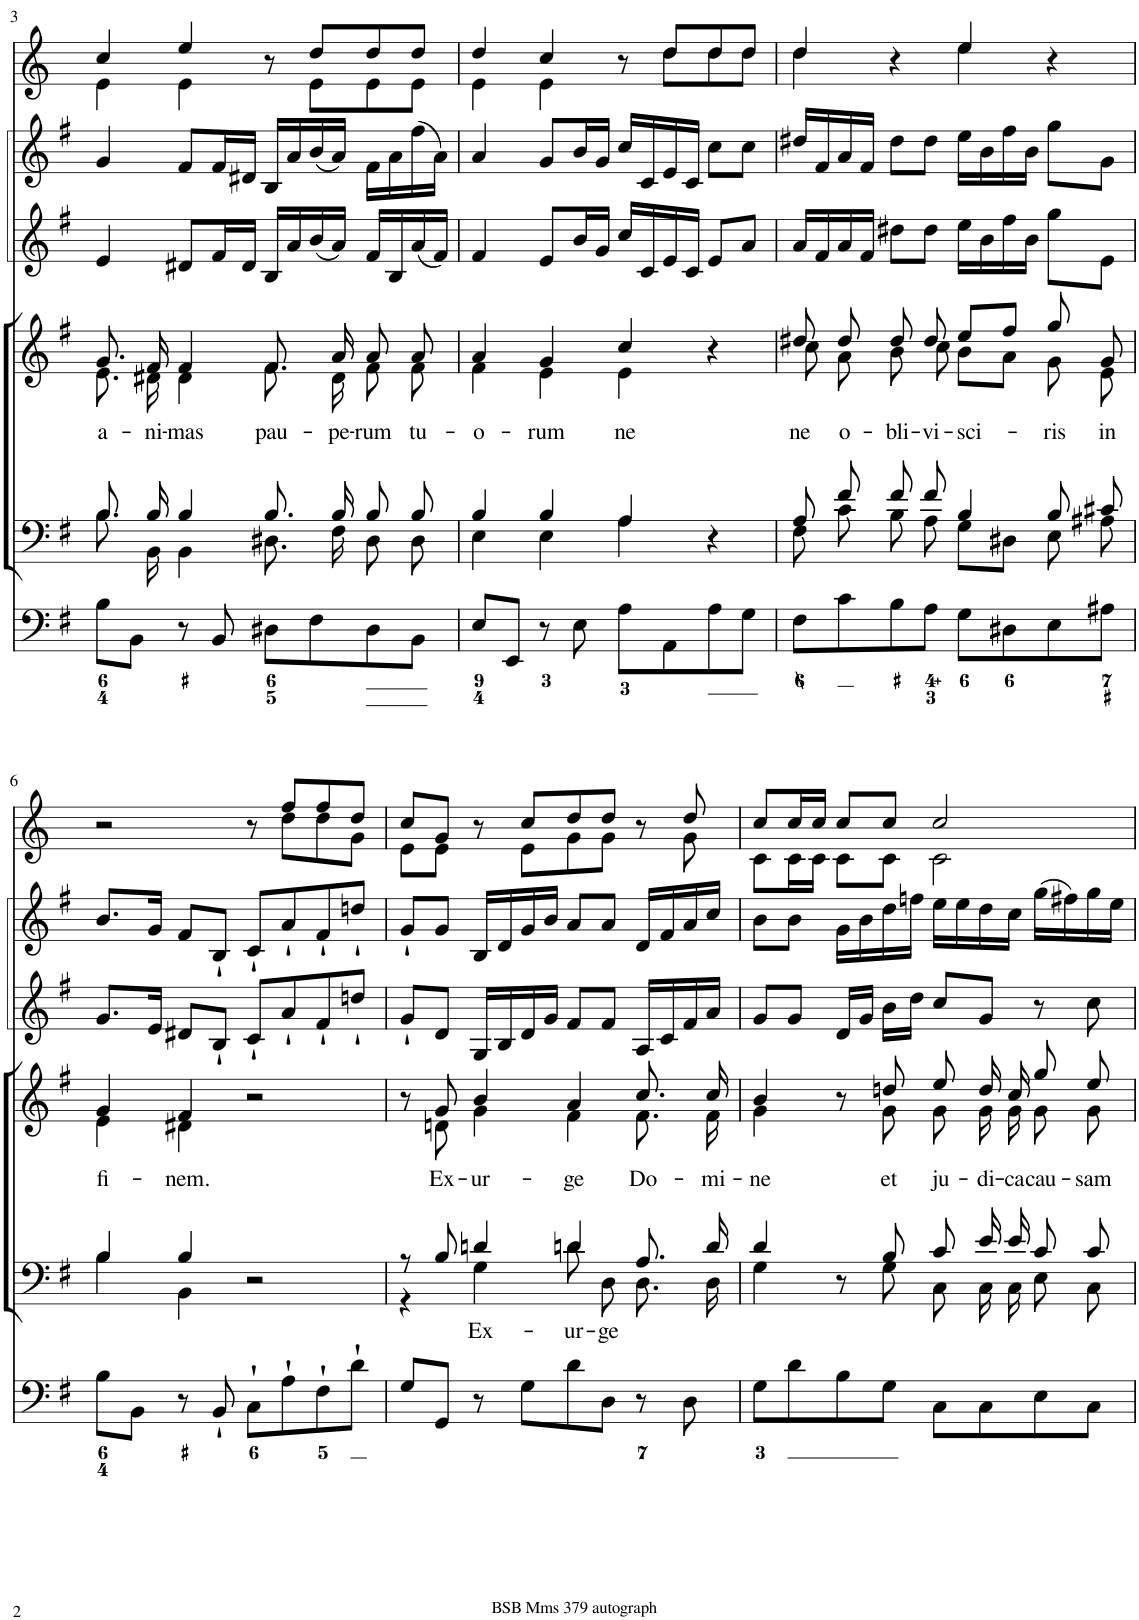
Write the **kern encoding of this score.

**kern	**kern	**text	**kern	**text	**kern	**kern	**kern
*part6	*part5	*part5	*part4	*part4	*part3	*part2	*part1
*staff6	*staff5	*staff5	*staff4	*staff4	*staff3	*staff2	*staff1
*I"Organ	*I"Voice	*	*I"Voice	*	*I"Violin	*I"Violini	*I"Corni in G
*	*	*	*	*	*I'Vln	*I'Vln	*
!!LO:PB:g=z
*clefF4	*clefF4	*	*clefG2	*	*clefG2	*clefG2	*clefG2
*	*	*	*	*	*	*	*Trd3c5
*k[f#]	*k[f#]	*	*k[f#]	*	*k[f#]	*k[f#]	*k[]
*M4/4	*M4/4	*	*M4/4	*	*M4/4	*M4/4	*M4/4
*met(c)	*met(c)	*	*met(c)	*	*met(c)	*met(c)	*met(c)
=3	=3	=3	=3	=3	=3	=3	=3
*	*^	*	*	*	*	*	*
!	!	!	!	!	!LO:LY:b	!	!	!
*	*	*	*	*^	*	*	*	*^
8B\L	8.B/	8.B\	.	8.g/	8.e\	a-	4e/	4g/	4cc/	4e\
8BB\J	.	.	.	.	.	.	.	.	.	.
!	!	!	!	!	!	!LO:LY:b	!	!	!	!
.	16B/	16BB\	.	16f#/	16d#X\	-ni-	.	.	.	.
!	!	!	!	!	!	!LO:LY:b	!	!	!	!
8r	4B/	4BB\	.	4f#/	4d#\	-mas	8d#X/L	8f#/L	4ee/	4e\
8BB/	.	.	.	.	.	.	16f#/L	16f#/L	.	.
.	.	.	.	.	.	.	16d#/JJ	16d#X/JJ	.	.
!	!	!	!	!	!	!LO:LY:b	!	!	!	!
8D#X\L	8.B/	8.D#X\	.	8.f#/	8.f#\	pau-	16B/LL	16B/LL	8r	8ryy
.	.	.	.	.	.	.	16a/	16a/	.	.
8F#\	.	.	.	.	.	.	(16b/	(16b/	8dd/L	8e\L
!	!	!	!	!	!	!LO:LY:b	!	!	!	!
.	16B/	16F#\	.	16a/	16d#\	-pe-	16a/JJ)	16a/JJ)	.	.
!	!	!	!	!	!	!LO:LY:b	!	!	!	!
8D#\	8B/	8D#\	.	8a/	8f#\	-rum	16f#/LL	16f#\LL	8dd/	8e\
.	.	.	.	.	.	.	16B/	16a\	.	.
!	!	!	!	!	!	!LO:LY:b	!	!	!	!
8BB\J	8B/	8D#\	.	8a/	8f#\	tu-	(16a/	(16ff#\	8dd/J	8e\J
.	.	.	.	.	.	.	16f#/JJ)	16a\JJ)	.	.
=4	=4	=4	=4	=4	=4	=4	=4	=4	=4	=4
!	!	!	!	!	!	!LO:LY:b	!	!	!	!
8E/L	4B/	4E\	.	4a/	4f#\	-o-	4f#/	4a/	4dd/	4e\
8EE/J	.	.	.	.	.	.	.	.	.	.
!	!	!	!	!	!	!LO:LY:b	!	!	!	!
8r	4B/	4E\	.	4g/	4e\	-rum	8e/L	8g/L	4cc/	4e\
8E\	.	.	.	.	.	.	16b/L	16b/L	.	.
.	.	.	.	.	.	.	16g/JJ	16g/JJ	.	.
!	!	!	!	!	!	!LO:LY:b	!	!	!	!
8A\L	4A/	4A\	.	4cc/	4e\	ne	16cc/LL	16cc/LL	8r	8ryy
.	.	.	.	.	.	.	16c/	16c/	.	.
8AA\	.	.	.	.	.	.	16e/	16e/	8dd/L	8dd\L
.	.	.	.	.	.	.	16c/JJ	16c/JJ	.	.
8A\	4r	4ryy	.	4r	4ryy	.	8e/L	8cc\L	8dd/	8dd\
8G\J	.	.	.	.	.	.	8a/J	8cc\J	8dd/J	8dd\J
=5	=5	=5	=5	=5	=5	=5	=5	=5	=5	=5
!	!	!	!	!	!	!LO:LY:b	!	!	!	!
8F#\L	8A/	8F#\	.	8dd#X/	8cc\	ne	16a/LL	16dd#X/LL	4dd/	4dd\
.	.	.	.	.	.	.	16f#/	16f#/	.	.
!	!	!	!	!	!	!LO:LY:b	!	!	!	!
8c\	8f#/	8c\	.	8dd#/	8a\	o-	16a/	16a/	.	.
.	.	.	.	.	.	.	16f#/JJ	16f#/JJ	.	.
!	!	!	!	!	!	!LO:LY:b	!	!	!	!
8B\	8f#/	8B\	.	8dd#/	8b\	-bli-	8dd#X\L	8dd#\L	4r	4ryy
!	!	!	!	!	!	!LO:LY:b	!	!	!	!
8A\J	8f#/	8A\	.	8dd#/	8cc\	-vi-	8dd#\J	8dd#\J	.	.
!	!	!	!	!	!	!LO:LY:b	!	!	!	!
8G\L	4B/	8G\L	.	8ee/L	8b\L	-sci-	16ee\LL	16ee\LL	4ee/	4ee\
.	.	.	.	.	.	.	16b\	16b\	.	.
8D#X\	.	8D#X\J	.	8ff#/J	8a\J	.	16ff#\	16ff#\	.	.
.	.	.	.	.	.	.	16b\JJ	16b\JJ	.	.
!	!	!	!	!	!	!LO:LY:b	!	!	!	!
8E\	8B/	8E\	.	8gg/	8g\	-ris	8gg\L	8gg\L	4r	4ryy
!	!	!	!	!	!	!LO:LY:b	!	!	!	!
8A#X\J	8c#X/	8A#X\	.	8g/	8e\	in	8e\J	8g\J	.	.
!!LO:LB:g=z	!!
=6	=6	=6	=6	=6	=6	=6	=6	=6	=6	=6
!	!	!	!	!	!	!LO:LY:b	!	!	!	!
8B\L	4B/	4B\	.	4g/	4e\	fi-	8.g/L	8.b/L	2r	8ryy
*	*	*	*	*	*	*	*	*	*v	*v
8BB\J	.	.	.	.	.	.	.	.	.
.	.	.	.	.	.	.	16e/Jk	16g/Jk	.
!	!	!	!	!	!	!LO:LY:b	!	!	!
8r	4B/	4BB\	.	4f#/	4d#X\	-nem.	8d#X/L	8f#/L	.
8BB`/	.	.	.	.	.	.	8B`/J	8B`/J	.
8C`\L	2r	2ryy	.	2r	2ryy	.	8c`/L	8c`/L	8r
*	*	*	*	*	*	*	*	*	*^
8A`\	.	.	.	.	.	.	8a`/	8a`/	8ff/L	8dd\L
8F#`\	.	.	.	.	.	.	8f#`/	8f#`/	8ff/	8dd\
8d`\J	.	.	.	.	.	.	8ddn`/J	8ddn`/J	8dd/J	8g\J
=7	=7	=7	=7	=7	=7	=7	=7	=7	=7	=7
8G/L	8r	4r	.	8r	8ryy	.	8g`/L	8g`/L	8cc/L	8e\L
!	!	!	!	!	!	!LO:LY:b	!	!	!	!
8GG/J	8B/	.	.	8g/	8dn\	Ex-	8d/J	8g/J	8g/J	8e\J
!	!	!	!LO:LY:b	!	!	!LO:LY:b	!	!	!	!
8r	4dn/	4G\	Ex-	4b/	4g\	-ur-	16G/LL	16B/LL	8r	8ryy
.	.	.	.	.	.	.	16B/	16d/	.	.
8G\L	.	.	.	.	.	.	16d/	16g/	8cc/L	8e\L
.	.	.	.	.	.	.	16g/JJ	16b/JJ	.	.
!	!	!	!LO:LY:b	!	!	!LO:LY:b	!	!	!	!
8d\	4d/	8dn\	-ur-	4a/	4f#\	-ge	8f#/L	8a/L	8dd/	8g\
!	!	!	!LO:LY:b	!	!	!	!	!	!	!
8D\J	.	8D\	-ge	.	.	.	8f#/J	8a/J	8dd/J	8g\J
!	!	!	!	!	!	!LO:LY:b	!	!	!	!
8r	8.A/	8.D\	.	8.cc/	8.f#\	Do-	16A/LL	16d/LL	8r	8ryy
.	.	.	.	.	.	.	16c/	16f#/	.	.
8D\	.	.	.	.	.	.	16f#/	16a/	8dd/	8g\
!	!	!	!	!	!	!LO:LY:b	!	!	!	!
.	16d/	16D\	.	16cc/	16f#\	-mi-	16a/JJ	16cc/JJ	.	.
=8	=8	=8	=8	=8	=8	=8	=8	=8	=8	=8
!	!	!	!	!	!	!LO:LY:b	!	!	!	!
8G\L	4d/	4G\	.	4b/	4g\	-ne	8g/L	8b\L	8cc/L	8c\L
8d\	.	.	.	.	.	.	8g/J	8b\J	16cc/L	16c\L
.	.	.	.	.	.	.	.	.	16cc/JJ	16c\JJ
8B\	8r	8ryy	.	8r	8ryy	.	16d/LL	16g\LL	8cc/L	8c\L
.	.	.	.	.	.	.	16g/JJ	16b\	.	.
!	!	!	!	!	!	!LO:LY:b	!	!	!	!
8G\J	8B/	8G\	.	8ddn/	8g\	et	16b\LL	16dd\	8cc/J	8c\J
.	.	.	.	.	.	.	16dd\JJ	16ffn\JJ	.	.
!	!	!	!	!	!	!LO:LY:b	!	!	!	!
8C\L	8c/	8C\	.	8ee/	8g\	ju-	8cc/L	16ee\LL	2cc/	2c\
.	.	.	.	.	.	.	.	16ee\	.	.
!	!	!	!	!	!	!LO:LY:b	!	!	!	!
8C\	16e/	16C\	.	16dd/	16g\	-di-	8g/J	16dd\	.	.
!	!	!	!	!	!	!LO:LY:b	!	!	!	!
.	16e/	16C\	.	16cc/	16g\	-ca	.	16cc\JJ	.	.
!	!	!	!	!	!	!LO:LY:b	!	!	!	!
8E\	8c/	8E\	.	8gg/	8g\	cau-	8r	(16gg\LL	.	.
.	.	.	.	.	.	.	.	16ff#X\)	.	.
!	!	!	!	!	!	!LO:LY:b	!	!	!	!
8C\J	8c/	8C\	.	8ee/	8g\	-sam	8cc\	16gg\	.	.
.	.	.	.	.	.	.	.	16ee\JJ	.	.
*	*v	*v	*	*	*	*	*	*	*v	*v
*	*	*	*v	*v	*	*	*	*
=	=	=	=	=	=	=	=
*-	*-	*-	*-	*-	*-	*-	*-
